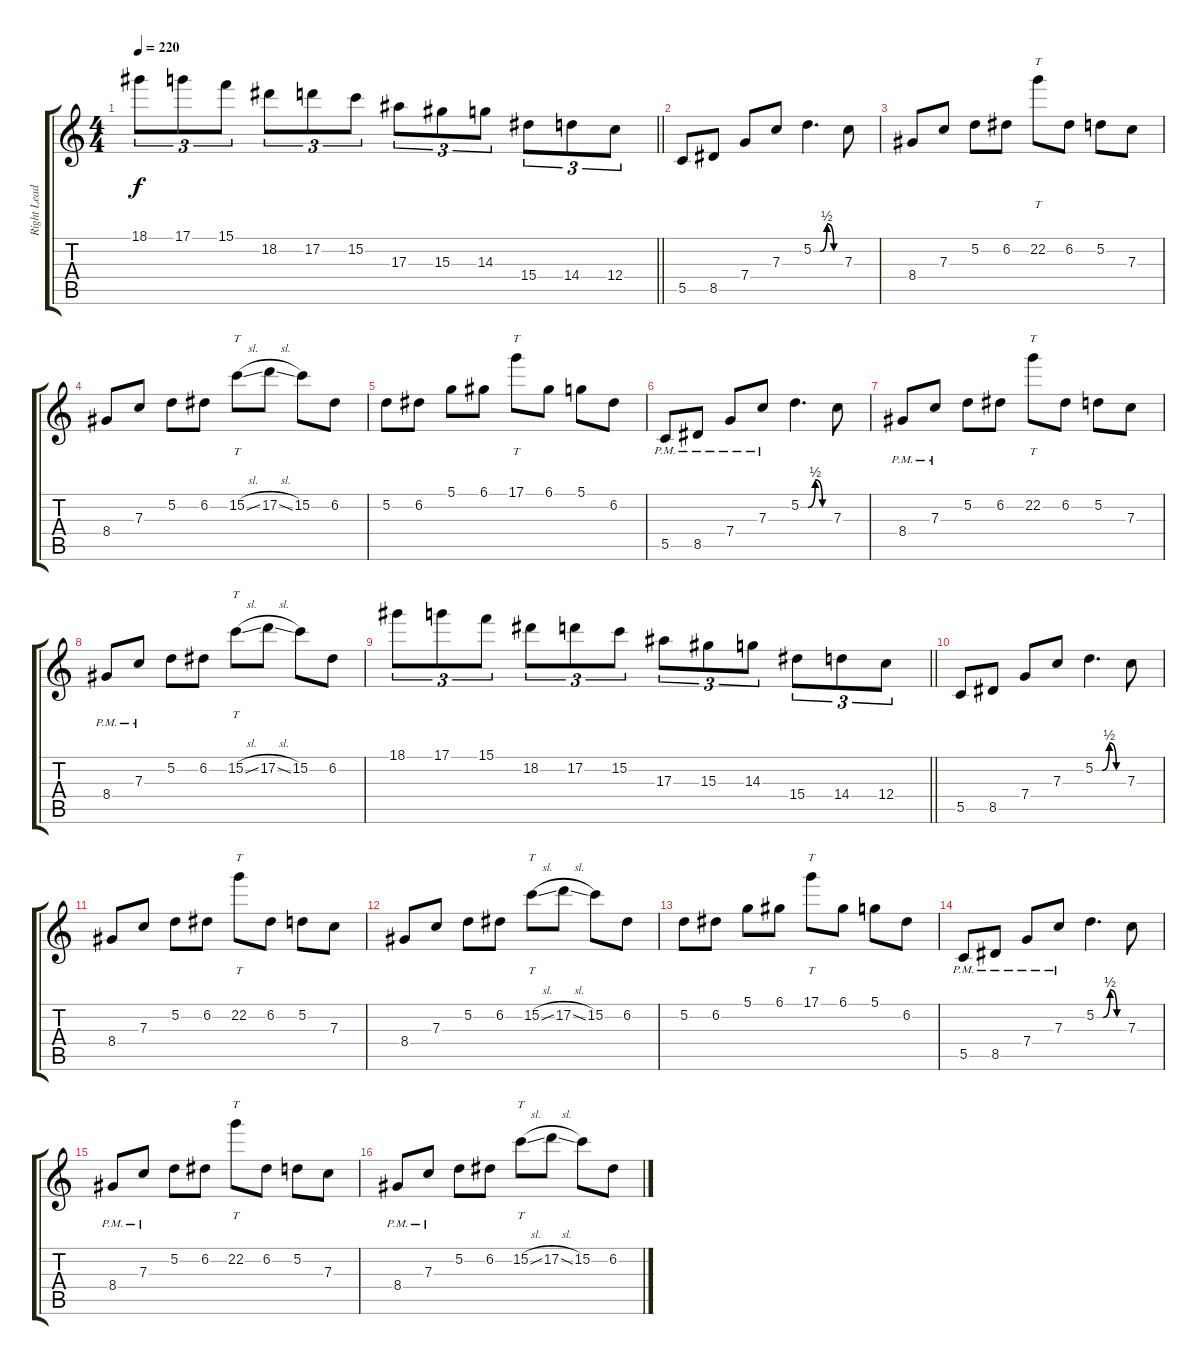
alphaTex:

\track ("Right Lead 1" "Right Lead") {instrument distortionguitar}
\staff {score tabs}
\tuning (D4 A3 F3 C3 G2 C2) {hide}
\ts (4 4)
\tempo 220
\clef g2
\barLineRight lightlight
\ks c
18.1.8{tu (3 2) dy f} 17.1.8{tu (3 2)} 15.1.8{tu (3 2)} 18.2.8{tu (3 2)} 17.2.8{tu (3 2)} 15.2.8{tu (3 2)} 17.3.8{tu (3 2)} 15.3.8{tu (3 2)} 14.3.8{tu (3 2)} 15.4.8{tu (3 2)} 14.4.8{tu (3 2)} 12.4.8{tu (3 2)} |
\section ("" "")
5.5.8 8.5.8 7.4.8 7.3.8 5.2{be (custom 0 0 15 0 30 2 45 0 60 0)}.4{d} 7.3.8 |
8.4.8 7.3.8 5.2.8 6.2.8 22.2.8{tt} 6.2.8 5.2.8 7.3.8 |
8.4.8 7.3.8 5.2.8 6.2.8 15.2{sl}.8{tt} 17.2{sl}.8 15.2.8 6.2.8 |
5.2.8 6.2.8 5.1.8 6.1.8 17.1.8{tt} 6.1.8 5.1.8 6.2.8 |
5.5{pm}.8 8.5{pm}.8 7.4{pm}.8 7.3{pm}.8 5.2{be (custom 0 0 15 0 30 2 45 0 60 0)}.4{d} 7.3.8 |
8.4{pm}.8 7.3{pm}.8 5.2.8 6.2.8 22.2.8{tt} 6.2.8 5.2.8 7.3.8 |
8.4{pm}.8 7.3{pm}.8 5.2.8 6.2.8 15.2{sl}.8{tt} 17.2{sl}.8 15.2.8 6.2.8 |
\barLineRight lightlight
18.1.8{tu (3 2)} 17.1.8{tu (3 2)} 15.1.8{tu (3 2)} 18.2.8{tu (3 2)} 17.2.8{tu (3 2)} 15.2.8{tu (3 2)} 17.3.8{tu (3 2)} 15.3.8{tu (3 2)} 14.3.8{tu (3 2)} 15.4.8{tu (3 2)} 14.4.8{tu (3 2)} 12.4.8{tu (3 2)} |
\section ("" "")
5.5.8 8.5.8 7.4.8 7.3.8 5.2{be (custom 0 0 15 0 30 2 45 0 60 0)}.4{d} 7.3.8 |
8.4.8 7.3.8 5.2.8 6.2.8 22.2.8{tt} 6.2.8 5.2.8 7.3.8 |
8.4.8 7.3.8 5.2.8 6.2.8 15.2{sl}.8{tt} 17.2{sl}.8 15.2.8 6.2.8 |
5.2.8 6.2.8 5.1.8 6.1.8 17.1.8{tt} 6.1.8 5.1.8 6.2.8 |
5.5{pm}.8 8.5{pm}.8 7.4{pm}.8 7.3{pm}.8 5.2{be (custom 0 0 15 0 30 2 45 0 60 0)}.4{d} 7.3.8 |
8.4{pm}.8 7.3{pm}.8 5.2.8 6.2.8 22.2.8{tt} 6.2.8 5.2.8 7.3.8 |
8.4{pm}.8 7.3{pm}.8 5.2.8 6.2.8 15.2{sl}.8{tt} 17.2{sl}.8 15.2.8 6.2.8
